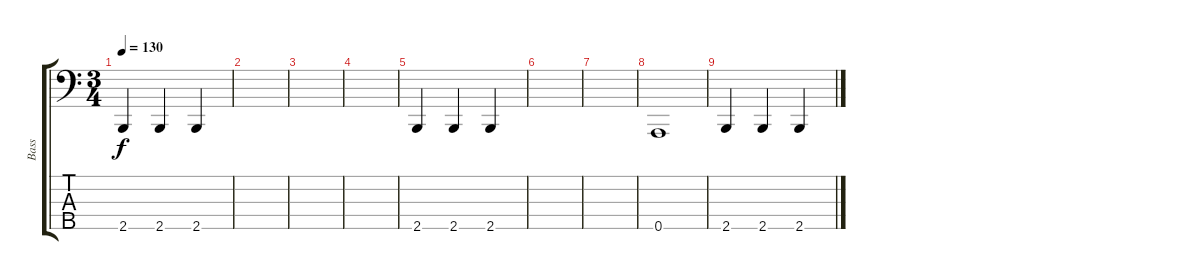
\track ("Bass" "Bass") {instrument electricbasspick}
\staff {score tabs}
\tuning (Gb2 D2 A1 E1 A0) {hide}
\ts (3 4)
\tempo 130
\clef f4
\ks c
2.5.4{dy f} 2.5.4 2.5.4 |
|
|
|
2.5.4 2.5.4 2.5.4 |
|
|
0.5.1 |
2.5.4 2.5.4 2.5.4
